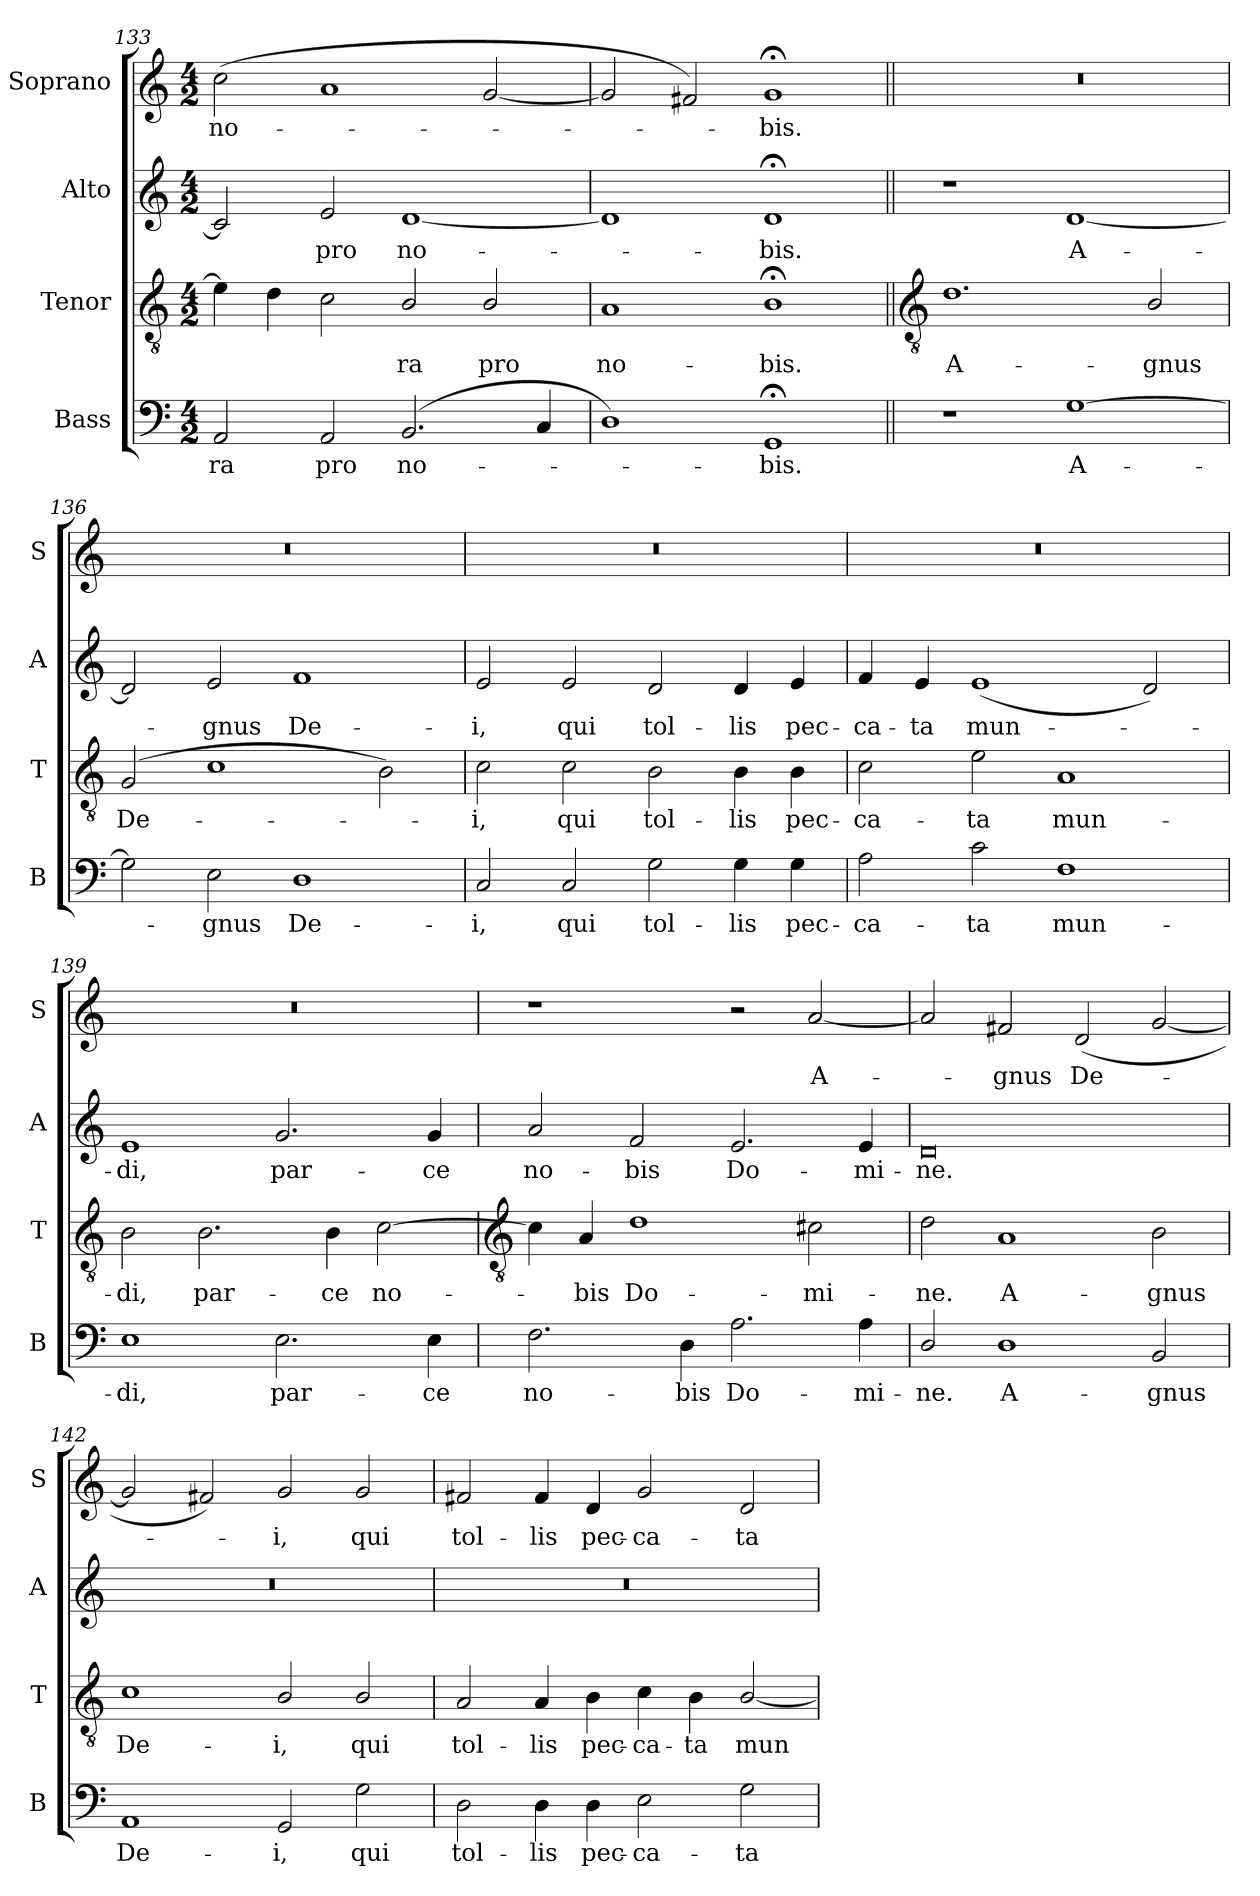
**kern	**text	**kern	**text	**kern	**text	**kern	**text
*part4	*part4	*part3	*part3	*part2	*part2	*part1	*part1
*staff4	*staff4	*staff3	*staff3	*staff2	*staff2	*staff1	*staff1
*I"Bass	*	*I"Tenor	*	*I"Alto	*	*I"Soprano	*
*I'B	*	*I'T	*	*I'A	*	*I'S	*
*clefF4	*	*clefGv2	*	*clefG2	*	*clefG2	*
*k[]	*	*k[]	*	*k[]	*	*k[]	*
*C:	*	*C:	*	*C:	*	*C:	*
*M4/2	*	*M4/2	*	*M4/2	*	*M4/2	*
=133	=133	=133	=133	=133	=133	=133	=133
!	!LO:LY:b	!	!	!	!	!	!LO:LY:b
2AA	ra	4e]	.	2c]	.	(<2cc	no-
.	.	4d	.	.	.	.	.
!	!LO:LY:b	!	!	!	!LO:LY:b	!	!
2AA	pro	2c	.	2e	pro	1a	.
!	!LO:LY:b	!	!LO:LY:b	!	!LO:LY:b	!	!
(<2.BB	no-	2B/	ra	[1d	no-	.	.
!	!	!	!LO:LY:b	!	!	!	!
.	.	2B/	pro	.	.	[2g	.
4C	.	.	.	.	.	.	.
=134	=134	=134	=134	=134	=134	=134	=134
!	!	!	!LO:LY:b	!	!	!	!
1D)	.	1A	no-	1d]	.	2g]	.
.	.	.	.	.	.	2f#X)	.
!	!LO:LY:b	!	!LO:LY:b	!	!LO:LY:b	!	!LO:LY:b
1GG;<	bis.	1B;<	-bis.	1d;<	bis.	1g;<	bis.
!!LO:LB:g=z
=135||	=135||	=135||	=135||	=135||	=135||	=135||	=135||
*	*	*clefGv2	*	*	*	*	*
!	!	!	!LO:LY:b	!	!	!	!
1r	.	1.d	A-	1r	.	0r	.
!	!LO:LY:b	!	!	!	!LO:LY:b	!	!
[1G	A-	.	.	[1d	A-	.	.
!	!	!	!LO:LY:b	!	!	!	!
.	.	2B/	-gnus	.	.	.	.
=136	=136	=136	=136	=136	=136	=136	=136
!	!	!	!LO:LY:b	!	!	!	!
2G]	.	(<2G	De-	2d]	.	0r	.
!	!LO:LY:b	!	!	!	!LO:LY:b	!	!
2E	gnus	1c	.	2e	gnus	.	.
!	!LO:LY:b	!	!	!	!LO:LY:b	!	!
1D	De-	.	.	1f	De-	.	.
.	.	2B)	.	.	.	.	.
=137	=137	=137	=137	=137	=137	=137	=137
!	!LO:LY:b	!	!LO:LY:b	!	!LO:LY:b	!	!
2C	-i,	2c	i,	2e	-i,	0r	.
!	!LO:LY:b	!	!LO:LY:b	!	!LO:LY:b	!	!
2C	qui	2c	qui	2e	qui	.	.
!	!LO:LY:b	!	!LO:LY:b	!	!LO:LY:b	!	!
2G	tol-	2B	tol-	2d	tol-	.	.
!	!LO:LY:b	!	!LO:LY:b	!	!LO:LY:b	!	!
4G	-lis	4B	-lis	4d	-lis	.	.
!	!LO:LY:b	!	!LO:LY:b	!	!LO:LY:b	!	!
4G	pec-	4B	pec-	4e	pec-	.	.
=138	=138	=138	=138	=138	=138	=138	=138
!	!LO:LY:b	!	!LO:LY:b	!	!LO:LY:b	!	!
2A	-ca-	2c	-ca-	4f	-ca-	0r	.
!	!	!	!	!	!LO:LY:b	!	!
.	.	.	.	4e	-ta	.	.
!	!LO:LY:b	!	!LO:LY:b	!	!LO:LY:b	!	!
2c	-ta	2e	-ta	(<1e	mun-	.	.
!	!LO:LY:b	!	!LO:LY:b	!	!	!	!
1F	mun-	1A	mun-	.	.	.	.
.	.	.	.	2d)	.	.	.
=139	=139	=139	=139	=139	=139	=139	=139
!	!LO:LY:b	!	!LO:LY:b	!	!LO:LY:b	!	!
1E	-di,	2B	-di,	1e	di,	0r	.
!	!	!	!LO:LY:b	!	!	!	!
.	.	2.B	par-	.	.	.	.
!	!LO:LY:b	!	!	!	!LO:LY:b	!	!
2.E	par-	.	.	2.g	par-	.	.
!	!	!	!LO:LY:b	!	!	!	!
.	.	4B	-ce	.	.	.	.
!	!	!	!LO:LY:b	!	!	!	!
.	.	[2c	no-	.	.	.	.
!	!LO:LY:b	!	!	!	!LO:LY:b	!	!
4E	-ce	.	.	4g	-ce	.	.
!!LO:LB:g=z
=140	=140	=140	=140	=140	=140	=140	=140
*	*	*clefGv2	*	*	*	*	*
!	!LO:LY:b	!	!	!	!LO:LY:b	!	!
2.F	no-	4c]	.	2a	no-	1r	.
!	!	!	!LO:LY:b	!	!	!	!
.	.	4A	bis	.	.	.	.
!	!	!	!LO:LY:b	!	!LO:LY:b	!	!
.	.	1d	Do-	2f	-bis	.	.
!	!LO:LY:b	!	!	!	!	!	!
4D	-bis	.	.	.	.	.	.
!	!LO:LY:b	!	!	!	!LO:LY:b	!	!
2.A	Do-	.	.	2.e	Do-	2r	.
!	!	!	!LO:LY:b	!	!	!	!LO:LY:b
.	.	2c#X	-mi-	.	.	[2a	A-
!	!LO:LY:b	!	!	!	!LO:LY:b	!	!
4A	-mi-	.	.	4e	-mi-	.	.
=141	=141	=141	=141	=141	=141	=141	=141
!	!LO:LY:b	!	!LO:LY:b	!	!LO:LY:b	!	!
2D/	-ne.	2d	-ne.	0d	-ne.	2a]	.
!	!LO:LY:b	!	!LO:LY:b	!	!	!	!LO:LY:b
1D	A-	1A	A-	.	.	2f#X	gnus
!	!	!	!	!	!	!	!LO:LY:b
.	.	.	.	.	.	(<2d	De-
!	!LO:LY:b	!	!LO:LY:b	!	!	!	!
2BB	-gnus	2B	-gnus	.	.	[2g	.
=142	=142	=142	=142	=142	=142	=142	=142
!	!LO:LY:b	!	!LO:LY:b	!	!	!	!
1AA	De-	1c	De-	0r	.	2g]	.
.	.	.	.	.	.	2f#X)	.
!	!LO:LY:b	!	!LO:LY:b	!	!	!	!LO:LY:b
2GG	-i,	2B/	-i,	.	.	2g	i,
!	!LO:LY:b	!	!LO:LY:b	!	!	!	!LO:LY:b
2G	qui	2B/	qui	.	.	2g	qui
=143	=143	=143	=143	=143	=143	=143	=143
!	!LO:LY:b	!	!LO:LY:b	!	!	!	!LO:LY:b
2D	tol-	2A	tol-	0r	.	2f#X	tol-
!	!LO:LY:b	!	!LO:LY:b	!	!	!	!LO:LY:b
4D	-lis	4A	-lis	.	.	4f#	-lis
!	!LO:LY:b	!	!LO:LY:b	!	!	!	!LO:LY:b
4D	pec-	4B	pec-	.	.	4d	pec-
!	!LO:LY:b	!	!LO:LY:b	!	!	!	!LO:LY:b
2E	-ca-	4c	-ca-	.	.	2g	-ca-
!	!	!	!LO:LY:b	!	!	!	!
.	.	4B	-ta	.	.	.	.
!	!LO:LY:b	!	!LO:LY:b	!	!	!	!LO:LY:b
2G	-ta	[2B/	mun-	.	.	2d	-ta
=	=	=	=	=	=	=	=
*-	*-	*-	*-	*-	*-	*-	*-
